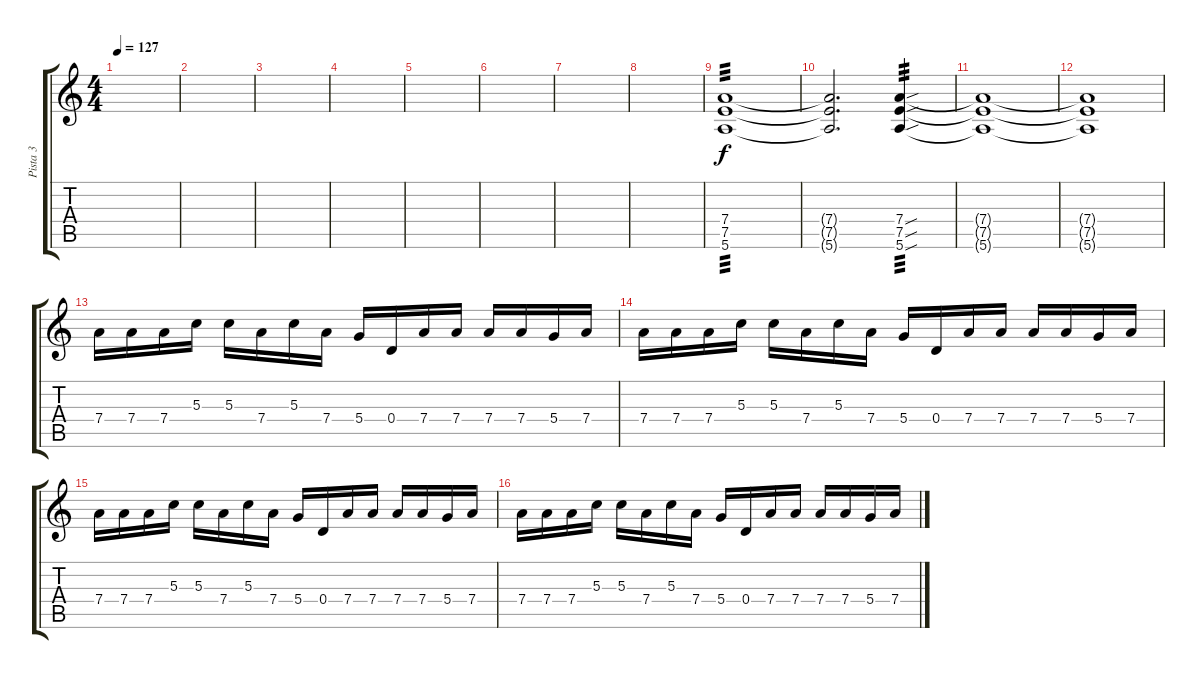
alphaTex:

\track ("Pista 3" "Pista 3") {instrument distortionguitar}
\staff {score tabs}
\tuning (E4 B3 G3 D3 A2 E2) {hide}
\ts (4 4)
\tempo 127
\clef g2
\ks c
|
|
|
|
|
|
|
|
(7.4 7.5 5.6).1{tp 3} |
(7.4{t} 7.5{t} 5.6{t}).2{d} (7.4{sou} 7.5{sou} 5.6{sou}).4{tp 3} |
(7.4{t} 7.5{t} 5.6{t}).1 |
(7.4{t} 7.5{t} 5.6{t}).1 |
7.4.16 7.4.16 7.4.16 5.3.16 5.3.16 7.4.16 5.3.16 7.4.16 5.4.16 0.4.16 7.4.16 7.4.16 7.4.16 7.4.16 5.4.16 7.4.16 |
7.4.16 7.4.16 7.4.16 5.3.16 5.3.16 7.4.16 5.3.16 7.4.16 5.4.16 0.4.16 7.4.16 7.4.16 7.4.16 7.4.16 5.4.16 7.4.16 |
7.4.16 7.4.16 7.4.16 5.3.16 5.3.16 7.4.16 5.3.16 7.4.16 5.4.16 0.4.16 7.4.16 7.4.16 7.4.16 7.4.16 5.4.16 7.4.16 |
7.4.16 7.4.16 7.4.16 5.3.16 5.3.16 7.4.16 5.3.16 7.4.16 5.4.16 0.4.16 7.4.16 7.4.16 7.4.16 7.4.16 5.4.16 7.4.16
